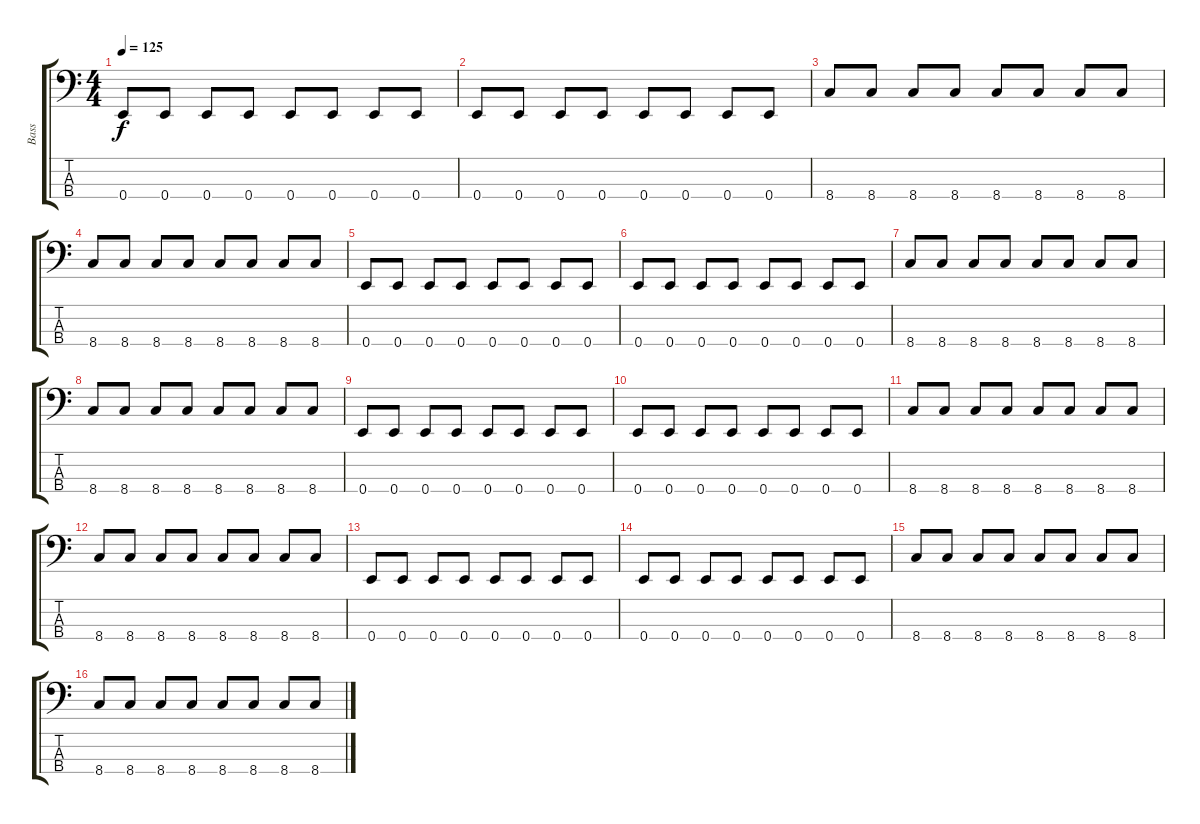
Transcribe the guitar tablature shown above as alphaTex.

\track ("Bass" "Bass") {instrument electricbassfinger}
\staff {score tabs}
\tuning (G2 D2 A1 E1) {hide}
\ts (4 4)
\tempo 125
\clef f4
\ks c
0.4.8{dy f} 0.4.8 0.4.8 0.4.8 0.4.8 0.4.8 0.4.8 0.4.8 |
0.4.8 0.4.8 0.4.8 0.4.8 0.4.8 0.4.8 0.4.8 0.4.8 |
8.4.8 8.4.8 8.4.8 8.4.8 8.4.8 8.4.8 8.4.8 8.4.8 |
8.4.8 8.4.8 8.4.8 8.4.8 8.4.8 8.4.8 8.4.8 8.4.8 |
0.4.8 0.4.8 0.4.8 0.4.8 0.4.8 0.4.8 0.4.8 0.4.8 |
0.4.8 0.4.8 0.4.8 0.4.8 0.4.8 0.4.8 0.4.8 0.4.8 |
8.4.8 8.4.8 8.4.8 8.4.8 8.4.8 8.4.8 8.4.8 8.4.8 |
8.4.8 8.4.8 8.4.8 8.4.8 8.4.8 8.4.8 8.4.8 8.4.8 |
0.4.8 0.4.8 0.4.8 0.4.8 0.4.8 0.4.8 0.4.8 0.4.8 |
0.4.8 0.4.8 0.4.8 0.4.8 0.4.8 0.4.8 0.4.8 0.4.8 |
8.4.8 8.4.8 8.4.8 8.4.8 8.4.8 8.4.8 8.4.8 8.4.8 |
8.4.8 8.4.8 8.4.8 8.4.8 8.4.8 8.4.8 8.4.8 8.4.8 |
0.4.8 0.4.8 0.4.8 0.4.8 0.4.8 0.4.8 0.4.8 0.4.8 |
0.4.8 0.4.8 0.4.8 0.4.8 0.4.8 0.4.8 0.4.8 0.4.8 |
8.4.8 8.4.8 8.4.8 8.4.8 8.4.8 8.4.8 8.4.8 8.4.8 |
8.4.8 8.4.8 8.4.8 8.4.8 8.4.8 8.4.8 8.4.8 8.4.8
